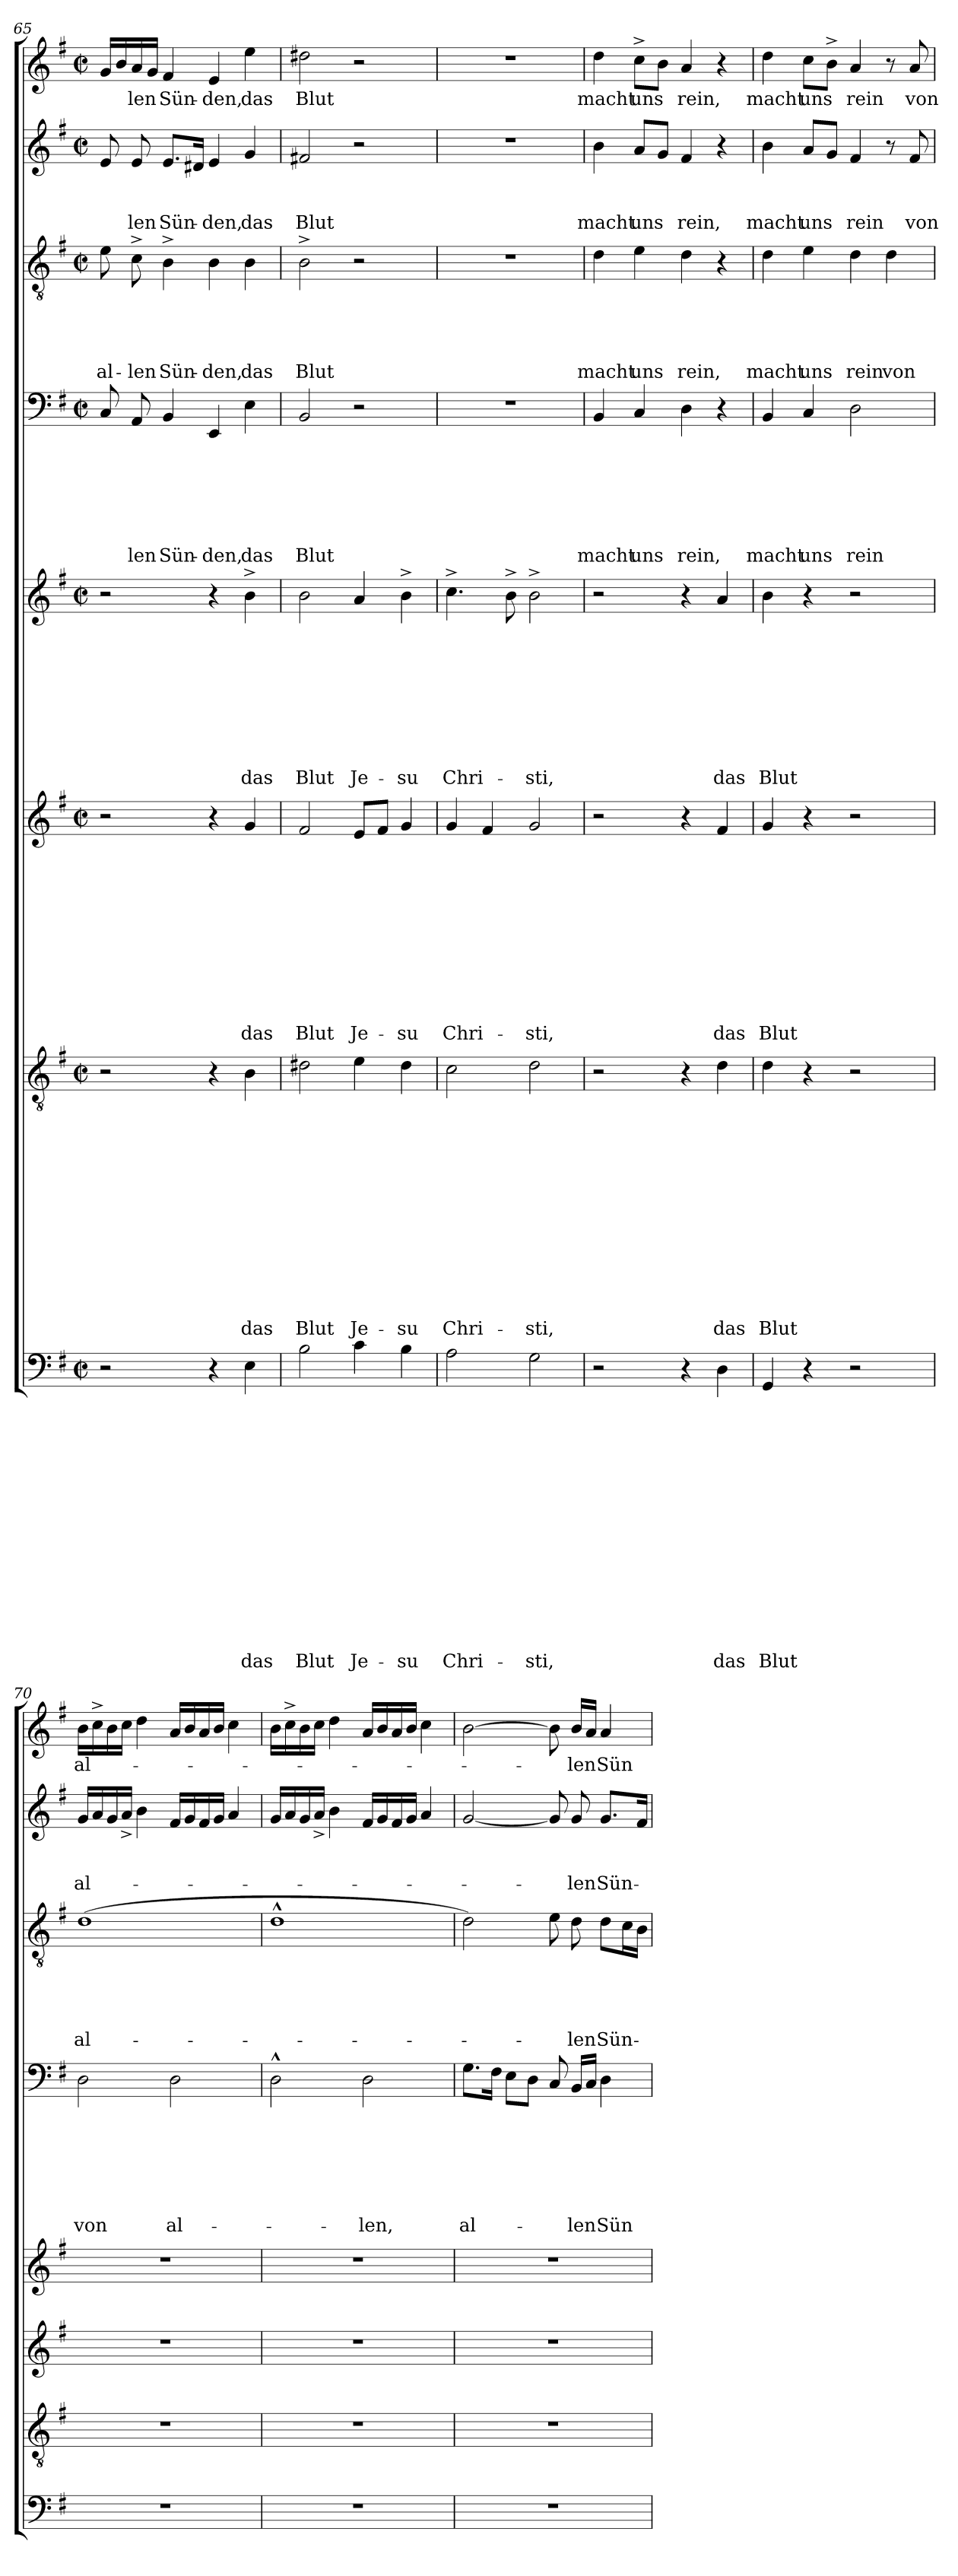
**kern	**text	**text	**text	**text	**text	**text	**text	**text	**text	**text	**text	**text	**text	**text	**text	**kern	**text	**text	**text	**text	**text	**text	**text	**text	**text	**text	**text	**text	**text	**kern	**text	**text	**text	**text	**text	**text	**text	**text	**text	**text	**text	**kern	**text	**text	**text	**text	**text	**text	**text	**text	**text	**kern	**text	**text	**text	**text	**text	**text	**text	**kern	**text	**text	**text	**text	**text	**kern	**text	**text	**text	**kern	**text
*part8	*part8	*part8	*part8	*part8	*part8	*part8	*part8	*part8	*part8	*part8	*part8	*part8	*part8	*part8	*part8	*part7	*part7	*part7	*part7	*part7	*part7	*part7	*part7	*part7	*part7	*part7	*part7	*part7	*part7	*part6	*part6	*part6	*part6	*part6	*part6	*part6	*part6	*part6	*part6	*part6	*part6	*part5	*part5	*part5	*part5	*part5	*part5	*part5	*part5	*part5	*part5	*part4	*part4	*part4	*part4	*part4	*part4	*part4	*part4	*part3	*part3	*part3	*part3	*part3	*part3	*part2	*part2	*part2	*part2	*part1	*part1
*staff8	*staff8	*staff8	*staff8	*staff8	*staff8	*staff8	*staff8	*staff8	*staff8	*staff8	*staff8	*staff8	*staff8	*staff8	*staff8	*staff7	*staff7	*staff7	*staff7	*staff7	*staff7	*staff7	*staff7	*staff7	*staff7	*staff7	*staff7	*staff7	*staff7	*staff6	*staff6	*staff6	*staff6	*staff6	*staff6	*staff6	*staff6	*staff6	*staff6	*staff6	*staff6	*staff5	*staff5	*staff5	*staff5	*staff5	*staff5	*staff5	*staff5	*staff5	*staff5	*staff4	*staff4	*staff4	*staff4	*staff4	*staff4	*staff4	*staff4	*staff3	*staff3	*staff3	*staff3	*staff3	*staff3	*staff2	*staff2	*staff2	*staff2	*staff1	*staff1
!!LO:PB:g=z
*clefF4	*	*	*	*	*	*	*	*	*	*	*	*	*	*	*	*clefGv2	*	*	*	*	*	*	*	*	*	*	*	*	*	*clefG2	*	*	*	*	*	*	*	*	*	*	*	*clefG2	*	*	*	*	*	*	*	*	*	*clefF4	*	*	*	*	*	*	*	*clefGv2	*	*	*	*	*	*clefG2	*	*	*	*clefG2	*
*k[f#]	*	*	*	*	*	*	*	*	*	*	*	*	*	*	*	*k[f#]	*	*	*	*	*	*	*	*	*	*	*	*	*	*k[f#]	*	*	*	*	*	*	*	*	*	*	*	*k[f#]	*	*	*	*	*	*	*	*	*	*k[f#]	*	*	*	*	*	*	*	*k[f#]	*	*	*	*	*	*k[f#]	*	*	*	*k[f#]	*
*G:	*	*	*	*	*	*	*	*	*	*	*	*	*	*	*	*G:	*	*	*	*	*	*	*	*	*	*	*	*	*	*G:	*	*	*	*	*	*	*	*	*	*	*	*G:	*	*	*	*	*	*	*	*	*	*G:	*	*	*	*	*	*	*	*G:	*	*	*	*	*	*G:	*	*	*	*G:	*
*M2/2	*	*	*	*	*	*	*	*	*	*	*	*	*	*	*	*M2/2	*	*	*	*	*	*	*	*	*	*	*	*	*	*M2/2	*	*	*	*	*	*	*	*	*	*	*	*M2/2	*	*	*	*	*	*	*	*	*	*M2/2	*	*	*	*	*	*	*	*M2/2	*	*	*	*	*	*M2/2	*	*	*	*M2/2	*
*met(c|)	*	*	*	*	*	*	*	*	*	*	*	*	*	*	*	*met(c|)	*	*	*	*	*	*	*	*	*	*	*	*	*	*met(c|)	*	*	*	*	*	*	*	*	*	*	*	*met(c|)	*	*	*	*	*	*	*	*	*	*met(c|)	*	*	*	*	*	*	*	*met(c|)	*	*	*	*	*	*met(c|)	*	*	*	*met(c|)	*
=65	=65	=65	=65	=65	=65	=65	=65	=65	=65	=65	=65	=65	=65	=65	=65	=65	=65	=65	=65	=65	=65	=65	=65	=65	=65	=65	=65	=65	=65	=65	=65	=65	=65	=65	=65	=65	=65	=65	=65	=65	=65	=65	=65	=65	=65	=65	=65	=65	=65	=65	=65	=65	=65	=65	=65	=65	=65	=65	=65	=65	=65	=65	=65	=65	=65	=65	=65	=65	=65	=65	=65
!	!	!	!	!	!	!	!	!	!	!	!	!	!	!	!	!	!	!	!	!	!	!	!	!	!	!	!	!	!	!	!	!	!	!	!	!	!	!	!	!	!	!	!	!	!	!	!	!	!	!	!	!	!	!	!	!	!	!	!	!	!	!	!	!	!LO:LY:b	!	!	!	!	!	!
2r	.	.	.	.	.	.	.	.	.	.	.	.	.	.	.	2r	.	.	.	.	.	.	.	.	.	.	.	.	.	2r	.	.	.	.	.	.	.	.	.	.	.	2r	.	.	.	.	.	.	.	.	.	8C/	.	.	.	.	.	.	.	8e\	.	.	.	.	al-	8e/	.	.	.	16g/LL	.
.	.	.	.	.	.	.	.	.	.	.	.	.	.	.	.	.	.	.	.	.	.	.	.	.	.	.	.	.	.	.	.	.	.	.	.	.	.	.	.	.	.	.	.	.	.	.	.	.	.	.	.	.	.	.	.	.	.	.	.	.	.	.	.	.	.	.	.	.	.	16b/	.
!	!	!	!	!	!	!	!	!	!	!	!	!	!	!	!	!	!	!	!	!	!	!	!	!	!	!	!	!	!	!	!	!	!	!	!	!	!	!	!	!	!	!	!	!	!	!	!	!	!	!	!	!	!	!	!	!	!	!	!LO:LY:b	!	!	!	!	!	!LO:LY:b	!	!	!	!LO:LY:b	!	!LO:LY:b
.	.	.	.	.	.	.	.	.	.	.	.	.	.	.	.	.	.	.	.	.	.	.	.	.	.	.	.	.	.	.	.	.	.	.	.	.	.	.	.	.	.	.	.	.	.	.	.	.	.	.	.	8AA/	.	.	.	.	.	.	-len	8c^>\	.	.	.	.	-len	8e/	.	.	-len	16a/	-len
.	.	.	.	.	.	.	.	.	.	.	.	.	.	.	.	.	.	.	.	.	.	.	.	.	.	.	.	.	.	.	.	.	.	.	.	.	.	.	.	.	.	.	.	.	.	.	.	.	.	.	.	.	.	.	.	.	.	.	.	.	.	.	.	.	.	.	.	.	.	16g/JJ	.
!	!	!	!	!	!	!	!	!	!	!	!	!	!	!	!	!	!	!	!	!	!	!	!	!	!	!	!	!	!	!	!	!	!	!	!	!	!	!	!	!	!	!	!	!	!	!	!	!	!	!	!	!	!	!	!	!	!	!	!LO:LY:b	!	!	!	!	!	!LO:LY:b	!	!	!	!LO:LY:b	!	!LO:LY:b
.	.	.	.	.	.	.	.	.	.	.	.	.	.	.	.	.	.	.	.	.	.	.	.	.	.	.	.	.	.	.	.	.	.	.	.	.	.	.	.	.	.	.	.	.	.	.	.	.	.	.	.	4BB/	.	.	.	.	.	.	Sün-	4B^>\	.	.	.	.	Sün-	8.e/L	.	.	Sün-	4f#/	Sün-
.	.	.	.	.	.	.	.	.	.	.	.	.	.	.	.	.	.	.	.	.	.	.	.	.	.	.	.	.	.	.	.	.	.	.	.	.	.	.	.	.	.	.	.	.	.	.	.	.	.	.	.	.	.	.	.	.	.	.	.	.	.	.	.	.	.	16d#X/Jk	.	.	.	.	.
!	!	!	!	!	!	!	!	!	!	!	!	!	!	!	!	!	!	!	!	!	!	!	!	!	!	!	!	!	!	!	!	!	!	!	!	!	!	!	!	!	!	!	!	!	!	!	!	!	!	!	!	!	!	!	!	!	!	!	!LO:LY:b	!	!	!	!	!	!LO:LY:b	!	!	!	!LO:LY:b	!	!LO:LY:b
4r	.	.	.	.	.	.	.	.	.	.	.	.	.	.	.	4r	.	.	.	.	.	.	.	.	.	.	.	.	.	4r	.	.	.	.	.	.	.	.	.	.	.	4r	.	.	.	.	.	.	.	.	.	4EE/	.	.	.	.	.	.	-den,	4B\	.	.	.	.	-den,	4e/	.	.	-den,	4e/	-den,
!	!	!	!	!	!	!	!	!	!	!	!	!	!	!	!LO:LY:b	!	!	!	!	!	!	!	!	!	!	!	!	!	!LO:LY:b	!	!	!	!	!	!	!	!	!	!	!	!LO:LY:b	!	!	!	!	!	!	!	!	!	!LO:LY:b	!	!	!	!	!	!	!	!LO:LY:b	!	!	!	!	!	!LO:LY:b	!	!	!	!LO:LY:b	!	!LO:LY:b
4E\	.	.	.	.	.	.	.	.	.	.	.	.	.	.	das	4B\	.	.	.	.	.	.	.	.	.	.	.	.	das	4g/	.	.	.	.	.	.	.	.	.	.	das	4b^>\	.	.	.	.	.	.	.	.	das	4E\	.	.	.	.	.	.	das	4B\	.	.	.	.	das	4g/	.	.	das	4ee\	das
=66	=66	=66	=66	=66	=66	=66	=66	=66	=66	=66	=66	=66	=66	=66	=66	=66	=66	=66	=66	=66	=66	=66	=66	=66	=66	=66	=66	=66	=66	=66	=66	=66	=66	=66	=66	=66	=66	=66	=66	=66	=66	=66	=66	=66	=66	=66	=66	=66	=66	=66	=66	=66	=66	=66	=66	=66	=66	=66	=66	=66	=66	=66	=66	=66	=66	=66	=66	=66	=66	=66	=66
!	!	!	!	!	!	!	!	!	!	!	!	!	!	!	!LO:LY:b	!	!	!	!	!	!	!	!	!	!	!	!	!	!LO:LY:b	!	!	!	!	!	!	!	!	!	!	!	!LO:LY:b	!	!	!	!	!	!	!	!	!	!LO:LY:b	!	!	!	!	!	!	!	!LO:LY:b	!	!	!	!	!	!LO:LY:b	!	!	!	!LO:LY:b	!	!LO:LY:b
2B\	.	.	.	.	.	.	.	.	.	.	.	.	.	.	Blut	2d#X\	.	.	.	.	.	.	.	.	.	.	.	.	Blut	2f#/	.	.	.	.	.	.	.	.	.	.	Blut	2b\	.	.	.	.	.	.	.	.	Blut	2BB/	.	.	.	.	.	.	Blut	2B^>\	.	.	.	.	Blut	2f#X/	.	.	Blut	2dd#X\	Blut
!	!	!	!	!	!	!	!	!	!	!	!	!	!	!	!LO:LY:b	!	!	!	!	!	!	!	!	!	!	!	!	!	!LO:LY:b	!	!	!	!	!	!	!	!	!	!	!	!LO:LY:b	!	!	!	!	!	!	!	!	!	!LO:LY:b	!	!	!	!	!	!	!	!	!	!	!	!	!	!	!	!	!	!	!	!
4c\	.	.	.	.	.	.	.	.	.	.	.	.	.	.	Je-	4e\	.	.	.	.	.	.	.	.	.	.	.	.	Je-	8e/L	.	.	.	.	.	.	.	.	.	.	Je-	4a/	.	.	.	.	.	.	.	.	Je-	2r	.	.	.	.	.	.	.	2r	.	.	.	.	.	2r	.	.	.	2r	.
.	.	.	.	.	.	.	.	.	.	.	.	.	.	.	.	.	.	.	.	.	.	.	.	.	.	.	.	.	.	8f#/J	.	.	.	.	.	.	.	.	.	.	.	.	.	.	.	.	.	.	.	.	.	.	.	.	.	.	.	.	.	.	.	.	.	.	.	.	.	.	.	.	.
!	!	!	!	!	!	!	!	!	!	!	!	!	!	!	!LO:LY:b	!	!	!	!	!	!	!	!	!	!	!	!	!	!LO:LY:b	!	!	!	!	!	!	!	!	!	!	!	!LO:LY:b	!	!	!	!	!	!	!	!	!	!LO:LY:b	!	!	!	!	!	!	!	!	!	!	!	!	!	!	!	!	!	!	!	!
4B\	.	.	.	.	.	.	.	.	.	.	.	.	.	.	-su	4d#\	.	.	.	.	.	.	.	.	.	.	.	.	-su	4g/	.	.	.	.	.	.	.	.	.	.	-su	4b^>\	.	.	.	.	.	.	.	.	-su	.	.	.	.	.	.	.	.	.	.	.	.	.	.	.	.	.	.	.	.
=67	=67	=67	=67	=67	=67	=67	=67	=67	=67	=67	=67	=67	=67	=67	=67	=67	=67	=67	=67	=67	=67	=67	=67	=67	=67	=67	=67	=67	=67	=67	=67	=67	=67	=67	=67	=67	=67	=67	=67	=67	=67	=67	=67	=67	=67	=67	=67	=67	=67	=67	=67	=67	=67	=67	=67	=67	=67	=67	=67	=67	=67	=67	=67	=67	=67	=67	=67	=67	=67	=67	=67
!	!	!	!	!	!	!	!	!	!	!	!	!	!	!	!LO:LY:b	!	!	!	!	!	!	!	!	!	!	!	!	!	!LO:LY:b	!	!	!	!	!	!	!	!	!	!	!	!LO:LY:b	!	!	!	!	!	!	!	!	!	!LO:LY:b	!	!	!	!	!	!	!	!	!	!	!	!	!	!	!	!	!	!	!	!
2A\	.	.	.	.	.	.	.	.	.	.	.	.	.	.	Chri-	2c\	.	.	.	.	.	.	.	.	.	.	.	.	Chri-	4g/	.	.	.	.	.	.	.	.	.	.	Chri-	4.cc^>\	.	.	.	.	.	.	.	.	Chri-	1r	.	.	.	.	.	.	.	1r	.	.	.	.	.	1r	.	.	.	1r	.
.	.	.	.	.	.	.	.	.	.	.	.	.	.	.	.	.	.	.	.	.	.	.	.	.	.	.	.	.	.	4f#/	.	.	.	.	.	.	.	.	.	.	.	.	.	.	.	.	.	.	.	.	.	.	.	.	.	.	.	.	.	.	.	.	.	.	.	.	.	.	.	.	.
.	.	.	.	.	.	.	.	.	.	.	.	.	.	.	.	.	.	.	.	.	.	.	.	.	.	.	.	.	.	.	.	.	.	.	.	.	.	.	.	.	.	8b^>\	.	.	.	.	.	.	.	.	.	.	.	.	.	.	.	.	.	.	.	.	.	.	.	.	.	.	.	.	.
!	!	!	!	!	!	!	!	!	!	!	!	!	!	!	!LO:LY:b	!	!	!	!	!	!	!	!	!	!	!	!	!	!LO:LY:b	!	!	!	!	!	!	!	!	!	!	!	!LO:LY:b	!	!	!	!	!	!	!	!	!	!LO:LY:b	!	!	!	!	!	!	!	!	!	!	!	!	!	!	!	!	!	!	!	!
2G\	.	.	.	.	.	.	.	.	.	.	.	.	.	.	-sti,	2d\	.	.	.	.	.	.	.	.	.	.	.	.	-sti,	2g/	.	.	.	.	.	.	.	.	.	.	-sti,	2b^>\	.	.	.	.	.	.	.	.	-sti,	.	.	.	.	.	.	.	.	.	.	.	.	.	.	.	.	.	.	.	.
=68	=68	=68	=68	=68	=68	=68	=68	=68	=68	=68	=68	=68	=68	=68	=68	=68	=68	=68	=68	=68	=68	=68	=68	=68	=68	=68	=68	=68	=68	=68	=68	=68	=68	=68	=68	=68	=68	=68	=68	=68	=68	=68	=68	=68	=68	=68	=68	=68	=68	=68	=68	=68	=68	=68	=68	=68	=68	=68	=68	=68	=68	=68	=68	=68	=68	=68	=68	=68	=68	=68	=68
!	!	!	!	!	!	!	!	!	!	!	!	!	!	!	!	!	!	!	!	!	!	!	!	!	!	!	!	!	!	!	!	!	!	!	!	!	!	!	!	!	!	!	!	!	!	!	!	!	!	!	!	!	!	!	!	!	!	!	!LO:LY:b	!	!	!	!	!	!LO:LY:b	!	!	!	!LO:LY:b	!	!LO:LY:b
2r	.	.	.	.	.	.	.	.	.	.	.	.	.	.	.	2r	.	.	.	.	.	.	.	.	.	.	.	.	.	2r	.	.	.	.	.	.	.	.	.	.	.	2r	.	.	.	.	.	.	.	.	.	4BB/	.	.	.	.	.	.	macht	4d\	.	.	.	.	macht	4b\	.	.	macht	4dd\	macht
!	!	!	!	!	!	!	!	!	!	!	!	!	!	!	!	!	!	!	!	!	!	!	!	!	!	!	!	!	!	!	!	!	!	!	!	!	!	!	!	!	!	!	!	!	!	!	!	!	!	!	!	!	!	!	!	!	!	!	!LO:LY:b	!	!	!	!	!	!LO:LY:b	!	!	!	!LO:LY:b	!	!LO:LY:b
.	.	.	.	.	.	.	.	.	.	.	.	.	.	.	.	.	.	.	.	.	.	.	.	.	.	.	.	.	.	.	.	.	.	.	.	.	.	.	.	.	.	.	.	.	.	.	.	.	.	.	.	4C/	.	.	.	.	.	.	uns	4e\	.	.	.	.	uns	8a/L	.	.	uns	8cc^>\L	uns
.	.	.	.	.	.	.	.	.	.	.	.	.	.	.	.	.	.	.	.	.	.	.	.	.	.	.	.	.	.	.	.	.	.	.	.	.	.	.	.	.	.	.	.	.	.	.	.	.	.	.	.	.	.	.	.	.	.	.	.	.	.	.	.	.	.	8g/J	.	.	.	8b\J	.
!	!	!	!	!	!	!	!	!	!	!	!	!	!	!	!	!	!	!	!	!	!	!	!	!	!	!	!	!	!	!	!	!	!	!	!	!	!	!	!	!	!	!	!	!	!	!	!	!	!	!	!	!	!	!	!	!	!	!	!LO:LY:b	!	!	!	!	!	!LO:LY:b	!	!	!	!LO:LY:b	!	!LO:LY:b
4r	.	.	.	.	.	.	.	.	.	.	.	.	.	.	.	4r	.	.	.	.	.	.	.	.	.	.	.	.	.	4r	.	.	.	.	.	.	.	.	.	.	.	4r	.	.	.	.	.	.	.	.	.	4D\	.	.	.	.	.	.	rein,	4d\	.	.	.	.	rein,	4f#/	.	.	rein,	4a/	rein,
!	!	!	!	!	!	!	!	!	!	!	!	!	!	!	!LO:LY:b	!	!	!	!	!	!	!	!	!	!	!	!	!	!LO:LY:b	!	!	!	!	!	!	!	!	!	!	!	!LO:LY:b	!	!	!	!	!	!	!	!	!	!LO:LY:b	!	!	!	!	!	!	!	!	!	!	!	!	!	!	!	!	!	!	!	!
4D\	.	.	.	.	.	.	.	.	.	.	.	.	.	.	das	4d\	.	.	.	.	.	.	.	.	.	.	.	.	das	4f#/	.	.	.	.	.	.	.	.	.	.	das	4a/	.	.	.	.	.	.	.	.	das	4r	.	.	.	.	.	.	.	4r	.	.	.	.	.	4r	.	.	.	4r	.
=69	=69	=69	=69	=69	=69	=69	=69	=69	=69	=69	=69	=69	=69	=69	=69	=69	=69	=69	=69	=69	=69	=69	=69	=69	=69	=69	=69	=69	=69	=69	=69	=69	=69	=69	=69	=69	=69	=69	=69	=69	=69	=69	=69	=69	=69	=69	=69	=69	=69	=69	=69	=69	=69	=69	=69	=69	=69	=69	=69	=69	=69	=69	=69	=69	=69	=69	=69	=69	=69	=69	=69
!	!	!	!	!	!	!	!	!	!	!	!	!	!	!	!LO:LY:b	!	!	!	!	!	!	!	!	!	!	!	!	!	!LO:LY:b	!	!	!	!	!	!	!	!	!	!	!	!LO:LY:b	!	!	!	!	!	!	!	!	!	!LO:LY:b	!	!	!	!	!	!	!	!LO:LY:b	!	!	!	!	!	!LO:LY:b	!	!	!	!LO:LY:b	!	!LO:LY:b
4GG/	.	.	.	.	.	.	.	.	.	.	.	.	.	.	Blut	4d\	.	.	.	.	.	.	.	.	.	.	.	.	Blut	4g/	.	.	.	.	.	.	.	.	.	.	Blut	4b\	.	.	.	.	.	.	.	.	Blut	4BB/	.	.	.	.	.	.	macht	4d\	.	.	.	.	macht	4b\	.	.	macht	4dd\	macht
!	!	!	!	!	!	!	!	!	!	!	!	!	!	!	!	!	!	!	!	!	!	!	!	!	!	!	!	!	!	!	!	!	!	!	!	!	!	!	!	!	!	!	!	!	!	!	!	!	!	!	!	!	!	!	!	!	!	!	!LO:LY:b	!	!	!	!	!	!LO:LY:b	!	!	!	!LO:LY:b	!	!LO:LY:b
4r	.	.	.	.	.	.	.	.	.	.	.	.	.	.	.	4r	.	.	.	.	.	.	.	.	.	.	.	.	.	4r	.	.	.	.	.	.	.	.	.	.	.	4r	.	.	.	.	.	.	.	.	.	4C/	.	.	.	.	.	.	uns	4e\	.	.	.	.	uns	8a/L	.	.	uns	8cc\L	uns
.	.	.	.	.	.	.	.	.	.	.	.	.	.	.	.	.	.	.	.	.	.	.	.	.	.	.	.	.	.	.	.	.	.	.	.	.	.	.	.	.	.	.	.	.	.	.	.	.	.	.	.	.	.	.	.	.	.	.	.	.	.	.	.	.	.	8g/J	.	.	.	8b^>\J	.
!	!	!	!	!	!	!	!	!	!	!	!	!	!	!	!	!	!	!	!	!	!	!	!	!	!	!	!	!	!	!	!	!	!	!	!	!	!	!	!	!	!	!	!	!	!	!	!	!	!	!	!	!	!	!	!	!	!	!	!LO:LY:b	!	!	!	!	!	!LO:LY:b	!	!	!	!LO:LY:b	!	!LO:LY:b
2r	.	.	.	.	.	.	.	.	.	.	.	.	.	.	.	2r	.	.	.	.	.	.	.	.	.	.	.	.	.	2r	.	.	.	.	.	.	.	.	.	.	.	2r	.	.	.	.	.	.	.	.	.	2D\	.	.	.	.	.	.	rein	4d\	.	.	.	.	rein	4f#/	.	.	rein	4a/	rein
!	!	!	!	!	!	!	!	!	!	!	!	!	!	!	!	!	!	!	!	!	!	!	!	!	!	!	!	!	!	!	!	!	!	!	!	!	!	!	!	!	!	!	!	!	!	!	!	!	!	!	!	!	!	!	!	!	!	!	!	!	!	!	!	!	!LO:LY:b	!	!	!	!	!	!
.	.	.	.	.	.	.	.	.	.	.	.	.	.	.	.	.	.	.	.	.	.	.	.	.	.	.	.	.	.	.	.	.	.	.	.	.	.	.	.	.	.	.	.	.	.	.	.	.	.	.	.	.	.	.	.	.	.	.	.	4d\	.	.	.	.	von	8r	.	.	.	8r	.
!	!	!	!	!	!	!	!	!	!	!	!	!	!	!	!	!	!	!	!	!	!	!	!	!	!	!	!	!	!	!	!	!	!	!	!	!	!	!	!	!	!	!	!	!	!	!	!	!	!	!	!	!	!	!	!	!	!	!	!	!	!	!	!	!	!	!	!	!	!LO:LY:b	!	!LO:LY:b
.	.	.	.	.	.	.	.	.	.	.	.	.	.	.	.	.	.	.	.	.	.	.	.	.	.	.	.	.	.	.	.	.	.	.	.	.	.	.	.	.	.	.	.	.	.	.	.	.	.	.	.	.	.	.	.	.	.	.	.	.	.	.	.	.	.	8f#/	.	.	von	8a/	von
=70	=70	=70	=70	=70	=70	=70	=70	=70	=70	=70	=70	=70	=70	=70	=70	=70	=70	=70	=70	=70	=70	=70	=70	=70	=70	=70	=70	=70	=70	=70	=70	=70	=70	=70	=70	=70	=70	=70	=70	=70	=70	=70	=70	=70	=70	=70	=70	=70	=70	=70	=70	=70	=70	=70	=70	=70	=70	=70	=70	=70	=70	=70	=70	=70	=70	=70	=70	=70	=70	=70	=70
!	!	!	!	!	!	!	!	!	!	!	!	!	!	!	!	!	!	!	!	!	!	!	!	!	!	!	!	!	!	!	!	!	!	!	!	!	!	!	!	!	!	!	!	!	!	!	!	!	!	!	!	!	!	!	!	!	!	!	!LO:LY:b	!	!	!	!	!	!LO:LY:b	!	!	!	!LO:LY:b	!	!LO:LY:b
1r	.	.	.	.	.	.	.	.	.	.	.	.	.	.	.	1r	.	.	.	.	.	.	.	.	.	.	.	.	.	1r	.	.	.	.	.	.	.	.	.	.	.	1r	.	.	.	.	.	.	.	.	.	2D\	.	.	.	.	.	.	von	(>1d	.	.	.	.	al-	16g/LL	.	.	al-	16b\LL	al-
.	.	.	.	.	.	.	.	.	.	.	.	.	.	.	.	.	.	.	.	.	.	.	.	.	.	.	.	.	.	.	.	.	.	.	.	.	.	.	.	.	.	.	.	.	.	.	.	.	.	.	.	.	.	.	.	.	.	.	.	.	.	.	.	.	.	16a/	.	.	.	16cc^>\	.
.	.	.	.	.	.	.	.	.	.	.	.	.	.	.	.	.	.	.	.	.	.	.	.	.	.	.	.	.	.	.	.	.	.	.	.	.	.	.	.	.	.	.	.	.	.	.	.	.	.	.	.	.	.	.	.	.	.	.	.	.	.	.	.	.	.	16g/	.	.	.	16b\	.
.	.	.	.	.	.	.	.	.	.	.	.	.	.	.	.	.	.	.	.	.	.	.	.	.	.	.	.	.	.	.	.	.	.	.	.	.	.	.	.	.	.	.	.	.	.	.	.	.	.	.	.	.	.	.	.	.	.	.	.	.	.	.	.	.	.	16a^</JJ	.	.	.	16cc\JJ	.
.	.	.	.	.	.	.	.	.	.	.	.	.	.	.	.	.	.	.	.	.	.	.	.	.	.	.	.	.	.	.	.	.	.	.	.	.	.	.	.	.	.	.	.	.	.	.	.	.	.	.	.	.	.	.	.	.	.	.	.	.	.	.	.	.	.	4b\	.	.	.	4dd\	.
!	!	!	!	!	!	!	!	!	!	!	!	!	!	!	!	!	!	!	!	!	!	!	!	!	!	!	!	!	!	!	!	!	!	!	!	!	!	!	!	!	!	!	!	!	!	!	!	!	!	!	!	!	!	!	!	!	!	!	!LO:LY:b	!	!	!	!	!	!	!	!	!	!	!	!
.	.	.	.	.	.	.	.	.	.	.	.	.	.	.	.	.	.	.	.	.	.	.	.	.	.	.	.	.	.	.	.	.	.	.	.	.	.	.	.	.	.	.	.	.	.	.	.	.	.	.	.	2D\	.	.	.	.	.	.	al-	.	.	.	.	.	.	16f#/LL	.	.	.	16a/LL	.
.	.	.	.	.	.	.	.	.	.	.	.	.	.	.	.	.	.	.	.	.	.	.	.	.	.	.	.	.	.	.	.	.	.	.	.	.	.	.	.	.	.	.	.	.	.	.	.	.	.	.	.	.	.	.	.	.	.	.	.	.	.	.	.	.	.	16g/	.	.	.	16b/	.
.	.	.	.	.	.	.	.	.	.	.	.	.	.	.	.	.	.	.	.	.	.	.	.	.	.	.	.	.	.	.	.	.	.	.	.	.	.	.	.	.	.	.	.	.	.	.	.	.	.	.	.	.	.	.	.	.	.	.	.	.	.	.	.	.	.	16f#/	.	.	.	16a/	.
.	.	.	.	.	.	.	.	.	.	.	.	.	.	.	.	.	.	.	.	.	.	.	.	.	.	.	.	.	.	.	.	.	.	.	.	.	.	.	.	.	.	.	.	.	.	.	.	.	.	.	.	.	.	.	.	.	.	.	.	.	.	.	.	.	.	16g/JJ	.	.	.	16b/JJ	.
.	.	.	.	.	.	.	.	.	.	.	.	.	.	.	.	.	.	.	.	.	.	.	.	.	.	.	.	.	.	.	.	.	.	.	.	.	.	.	.	.	.	.	.	.	.	.	.	.	.	.	.	.	.	.	.	.	.	.	.	.	.	.	.	.	.	4a/	.	.	.	4cc\	.
!!LO:LB:g=z
=71	=71	=71	=71	=71	=71	=71	=71	=71	=71	=71	=71	=71	=71	=71	=71	=71	=71	=71	=71	=71	=71	=71	=71	=71	=71	=71	=71	=71	=71	=71	=71	=71	=71	=71	=71	=71	=71	=71	=71	=71	=71	=71	=71	=71	=71	=71	=71	=71	=71	=71	=71	=71	=71	=71	=71	=71	=71	=71	=71	=71	=71	=71	=71	=71	=71	=71	=71	=71	=71	=71	=71
1r	.	.	.	.	.	.	.	.	.	.	.	.	.	.	.	1r	.	.	.	.	.	.	.	.	.	.	.	.	.	1r	.	.	.	.	.	.	.	.	.	.	.	1r	.	.	.	.	.	.	.	.	.	2D^^>\	.	.	.	.	.	.	.	1d^^>	.	.	.	.	.	16g/LL	.	.	.	16b\LL	.
.	.	.	.	.	.	.	.	.	.	.	.	.	.	.	.	.	.	.	.	.	.	.	.	.	.	.	.	.	.	.	.	.	.	.	.	.	.	.	.	.	.	.	.	.	.	.	.	.	.	.	.	.	.	.	.	.	.	.	.	.	.	.	.	.	.	16a/	.	.	.	16cc^>\	.
.	.	.	.	.	.	.	.	.	.	.	.	.	.	.	.	.	.	.	.	.	.	.	.	.	.	.	.	.	.	.	.	.	.	.	.	.	.	.	.	.	.	.	.	.	.	.	.	.	.	.	.	.	.	.	.	.	.	.	.	.	.	.	.	.	.	16g/	.	.	.	16b\	.
.	.	.	.	.	.	.	.	.	.	.	.	.	.	.	.	.	.	.	.	.	.	.	.	.	.	.	.	.	.	.	.	.	.	.	.	.	.	.	.	.	.	.	.	.	.	.	.	.	.	.	.	.	.	.	.	.	.	.	.	.	.	.	.	.	.	16a^</JJ	.	.	.	16cc\JJ	.
.	.	.	.	.	.	.	.	.	.	.	.	.	.	.	.	.	.	.	.	.	.	.	.	.	.	.	.	.	.	.	.	.	.	.	.	.	.	.	.	.	.	.	.	.	.	.	.	.	.	.	.	.	.	.	.	.	.	.	.	.	.	.	.	.	.	4b\	.	.	.	4dd\	.
!	!	!	!	!	!	!	!	!	!	!	!	!	!	!	!	!	!	!	!	!	!	!	!	!	!	!	!	!	!	!	!	!	!	!	!	!	!	!	!	!	!	!	!	!	!	!	!	!	!	!	!	!	!	!	!	!	!	!	!LO:LY:b	!	!	!	!	!	!	!	!	!	!	!	!
.	.	.	.	.	.	.	.	.	.	.	.	.	.	.	.	.	.	.	.	.	.	.	.	.	.	.	.	.	.	.	.	.	.	.	.	.	.	.	.	.	.	.	.	.	.	.	.	.	.	.	.	2D\	.	.	.	.	.	.	-len,	.	.	.	.	.	.	16f#/LL	.	.	.	16a/LL	.
.	.	.	.	.	.	.	.	.	.	.	.	.	.	.	.	.	.	.	.	.	.	.	.	.	.	.	.	.	.	.	.	.	.	.	.	.	.	.	.	.	.	.	.	.	.	.	.	.	.	.	.	.	.	.	.	.	.	.	.	.	.	.	.	.	.	16g/	.	.	.	16b/	.
.	.	.	.	.	.	.	.	.	.	.	.	.	.	.	.	.	.	.	.	.	.	.	.	.	.	.	.	.	.	.	.	.	.	.	.	.	.	.	.	.	.	.	.	.	.	.	.	.	.	.	.	.	.	.	.	.	.	.	.	.	.	.	.	.	.	16f#/	.	.	.	16a/	.
.	.	.	.	.	.	.	.	.	.	.	.	.	.	.	.	.	.	.	.	.	.	.	.	.	.	.	.	.	.	.	.	.	.	.	.	.	.	.	.	.	.	.	.	.	.	.	.	.	.	.	.	.	.	.	.	.	.	.	.	.	.	.	.	.	.	16g/JJ	.	.	.	16b/JJ	.
.	.	.	.	.	.	.	.	.	.	.	.	.	.	.	.	.	.	.	.	.	.	.	.	.	.	.	.	.	.	.	.	.	.	.	.	.	.	.	.	.	.	.	.	.	.	.	.	.	.	.	.	.	.	.	.	.	.	.	.	.	.	.	.	.	.	4a/	.	.	.	4cc\	.
=72	=72	=72	=72	=72	=72	=72	=72	=72	=72	=72	=72	=72	=72	=72	=72	=72	=72	=72	=72	=72	=72	=72	=72	=72	=72	=72	=72	=72	=72	=72	=72	=72	=72	=72	=72	=72	=72	=72	=72	=72	=72	=72	=72	=72	=72	=72	=72	=72	=72	=72	=72	=72	=72	=72	=72	=72	=72	=72	=72	=72	=72	=72	=72	=72	=72	=72	=72	=72	=72	=72	=72
!	!	!	!	!	!	!	!	!	!	!	!	!	!	!	!	!	!	!	!	!	!	!	!	!	!	!	!	!	!	!	!	!	!	!	!	!	!	!	!	!	!	!	!	!	!	!	!	!	!	!	!	!	!	!	!	!	!	!	!LO:LY:b	!	!	!	!	!	!	!	!	!	!	!	!
1r	.	.	.	.	.	.	.	.	.	.	.	.	.	.	.	1r	.	.	.	.	.	.	.	.	.	.	.	.	.	1r	.	.	.	.	.	.	.	.	.	.	.	1r	.	.	.	.	.	.	.	.	.	8.G\L	.	.	.	.	.	.	al-	2d\)	.	.	.	.	.	[<2g/	.	.	.	[>2b\	.
.	.	.	.	.	.	.	.	.	.	.	.	.	.	.	.	.	.	.	.	.	.	.	.	.	.	.	.	.	.	.	.	.	.	.	.	.	.	.	.	.	.	.	.	.	.	.	.	.	.	.	.	16F#\Jk	.	.	.	.	.	.	.	.	.	.	.	.	.	.	.	.	.	.	.
.	.	.	.	.	.	.	.	.	.	.	.	.	.	.	.	.	.	.	.	.	.	.	.	.	.	.	.	.	.	.	.	.	.	.	.	.	.	.	.	.	.	.	.	.	.	.	.	.	.	.	.	8E\L	.	.	.	.	.	.	.	.	.	.	.	.	.	.	.	.	.	.	.
.	.	.	.	.	.	.	.	.	.	.	.	.	.	.	.	.	.	.	.	.	.	.	.	.	.	.	.	.	.	.	.	.	.	.	.	.	.	.	.	.	.	.	.	.	.	.	.	.	.	.	.	8D\J	.	.	.	.	.	.	.	.	.	.	.	.	.	.	.	.	.	.	.
.	.	.	.	.	.	.	.	.	.	.	.	.	.	.	.	.	.	.	.	.	.	.	.	.	.	.	.	.	.	.	.	.	.	.	.	.	.	.	.	.	.	.	.	.	.	.	.	.	.	.	.	8C/	.	.	.	.	.	.	.	8e\	.	.	.	.	.	8g/]	.	.	.	8b\]	.
!	!	!	!	!	!	!	!	!	!	!	!	!	!	!	!	!	!	!	!	!	!	!	!	!	!	!	!	!	!	!	!	!	!	!	!	!	!	!	!	!	!	!	!	!	!	!	!	!	!	!	!	!	!	!	!	!	!	!	!LO:LY:b	!	!	!	!	!	!LO:LY:b	!	!	!	!LO:LY:b	!	!LO:LY:b
.	.	.	.	.	.	.	.	.	.	.	.	.	.	.	.	.	.	.	.	.	.	.	.	.	.	.	.	.	.	.	.	.	.	.	.	.	.	.	.	.	.	.	.	.	.	.	.	.	.	.	.	16BB/LL	.	.	.	.	.	.	-len	8d\	.	.	.	.	-len	8g/	.	.	-len	16b/LL	-len
.	.	.	.	.	.	.	.	.	.	.	.	.	.	.	.	.	.	.	.	.	.	.	.	.	.	.	.	.	.	.	.	.	.	.	.	.	.	.	.	.	.	.	.	.	.	.	.	.	.	.	.	16C/JJ	.	.	.	.	.	.	.	.	.	.	.	.	.	.	.	.	.	16a/JJ	.
!	!	!	!	!	!	!	!	!	!	!	!	!	!	!	!	!	!	!	!	!	!	!	!	!	!	!	!	!	!	!	!	!	!	!	!	!	!	!	!	!	!	!	!	!	!	!	!	!	!	!	!	!	!	!	!	!	!	!	!LO:LY:b	!	!	!	!	!	!LO:LY:b	!	!	!	!LO:LY:b	!	!LO:LY:b
.	.	.	.	.	.	.	.	.	.	.	.	.	.	.	.	.	.	.	.	.	.	.	.	.	.	.	.	.	.	.	.	.	.	.	.	.	.	.	.	.	.	.	.	.	.	.	.	.	.	.	.	4D\	.	.	.	.	.	.	Sün-	8d\L	.	.	.	.	Sün-	8.g/L	.	.	Sün-	4a/	Sün-
.	.	.	.	.	.	.	.	.	.	.	.	.	.	.	.	.	.	.	.	.	.	.	.	.	.	.	.	.	.	.	.	.	.	.	.	.	.	.	.	.	.	.	.	.	.	.	.	.	.	.	.	.	.	.	.	.	.	.	.	16c\L	.	.	.	.	.	.	.	.	.	.	.
.	.	.	.	.	.	.	.	.	.	.	.	.	.	.	.	.	.	.	.	.	.	.	.	.	.	.	.	.	.	.	.	.	.	.	.	.	.	.	.	.	.	.	.	.	.	.	.	.	.	.	.	.	.	.	.	.	.	.	.	16B\JJ	.	.	.	.	.	16f#/Jk	.	.	.	.	.
=	=	=	=	=	=	=	=	=	=	=	=	=	=	=	=	=	=	=	=	=	=	=	=	=	=	=	=	=	=	=	=	=	=	=	=	=	=	=	=	=	=	=	=	=	=	=	=	=	=	=	=	=	=	=	=	=	=	=	=	=	=	=	=	=	=	=	=	=	=	=	=
*-	*-	*-	*-	*-	*-	*-	*-	*-	*-	*-	*-	*-	*-	*-	*-	*-	*-	*-	*-	*-	*-	*-	*-	*-	*-	*-	*-	*-	*-	*-	*-	*-	*-	*-	*-	*-	*-	*-	*-	*-	*-	*-	*-	*-	*-	*-	*-	*-	*-	*-	*-	*-	*-	*-	*-	*-	*-	*-	*-	*-	*-	*-	*-	*-	*-	*-	*-	*-	*-	*-	*-
